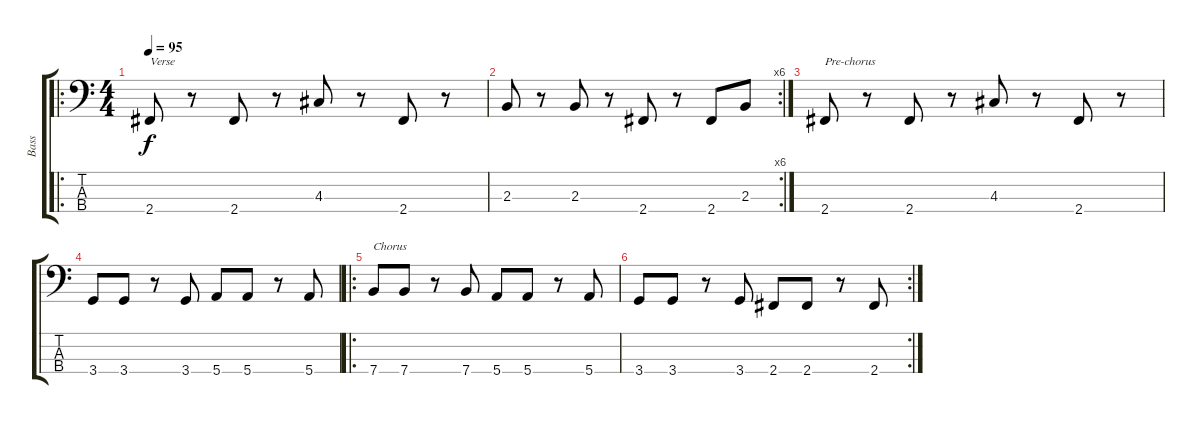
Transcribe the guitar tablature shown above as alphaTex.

\track ("Bass" "Bass") {instrument electricbassfinger}
\staff {score tabs}
\tuning (G2 D2 A1 E1) {hide}
\ro
\ts (4 4)
\tempo 95
\clef f4
\ks c
2.4.8{txt "Verse" dy f} r.8 2.4.8 r.8 4.3.8 r.8 2.4.8 r.8 |
\rc 6
2.3.8 r.8 2.3.8 r.8 2.4.8 r.8 2.4.8 2.3.8 |
2.4.8{txt "Pre-chorus"} r.8 2.4.8 r.8 4.3.8 r.8 2.4.8 r.8 |
3.4.8 3.4.8 r.8 3.4.8 5.4.8 5.4.8 r.8 5.4.8 |
\ro
7.4.8{txt "Chorus"} 7.4.8 r.8 7.4.8 5.4.8 5.4.8 r.8 5.4.8 |
\rc 2
3.4.8 3.4.8 r.8 3.4.8 2.4.8 2.4.8 r.8 2.4.8
